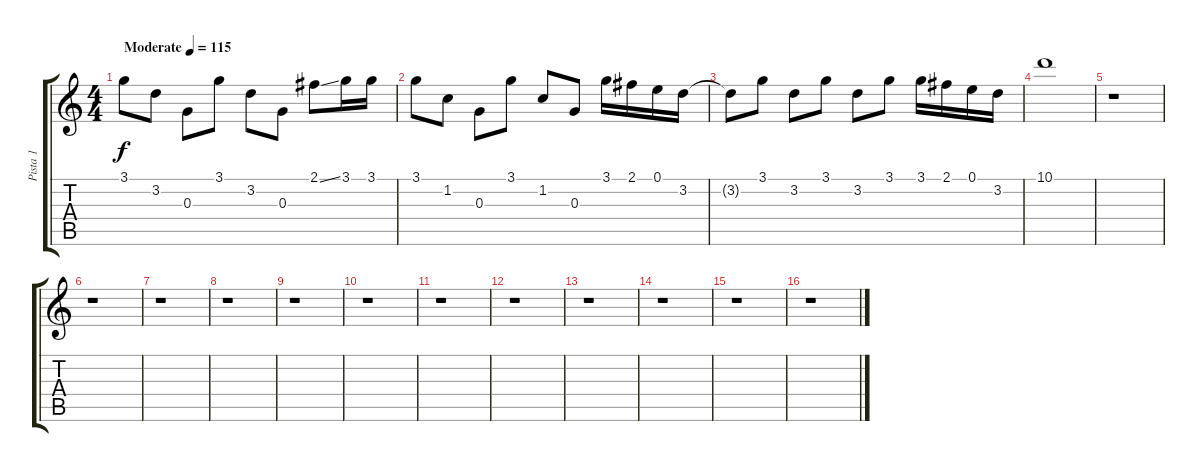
\track ("Pista 1" "Pista 1") {instrument electricguitarclean}
\staff {score tabs}
\tuning (E4 B3 G3 D3 A2 E2) {hide}
\ts (4 4)
\tempo (115 "Moderate")
\clef g2
\ks c
3.1.8{dy f instrument electricguitarclean} 3.2.8 0.3.8 3.1.8 3.2.8 0.3.8 2.1{ss}.8 3.1.16 3.1.16 |
3.1.8 1.2.8 0.3.8 3.1.8 1.2.8 0.3.8 3.1.16 2.1.16 0.1.16 3.2.16 |
3.2{t}.8 3.1.8 3.2.8 3.1.8 3.2.8 3.1.8 3.1.16 2.1.16 0.1.16 3.2.16 |
10.1.1 |
r.1 |
r.1 |
r.1 |
r.1 |
r.1 |
r.1 |
r.1 |
r.1 |
r.1 |
r.1 |
r.1 |
r.1
